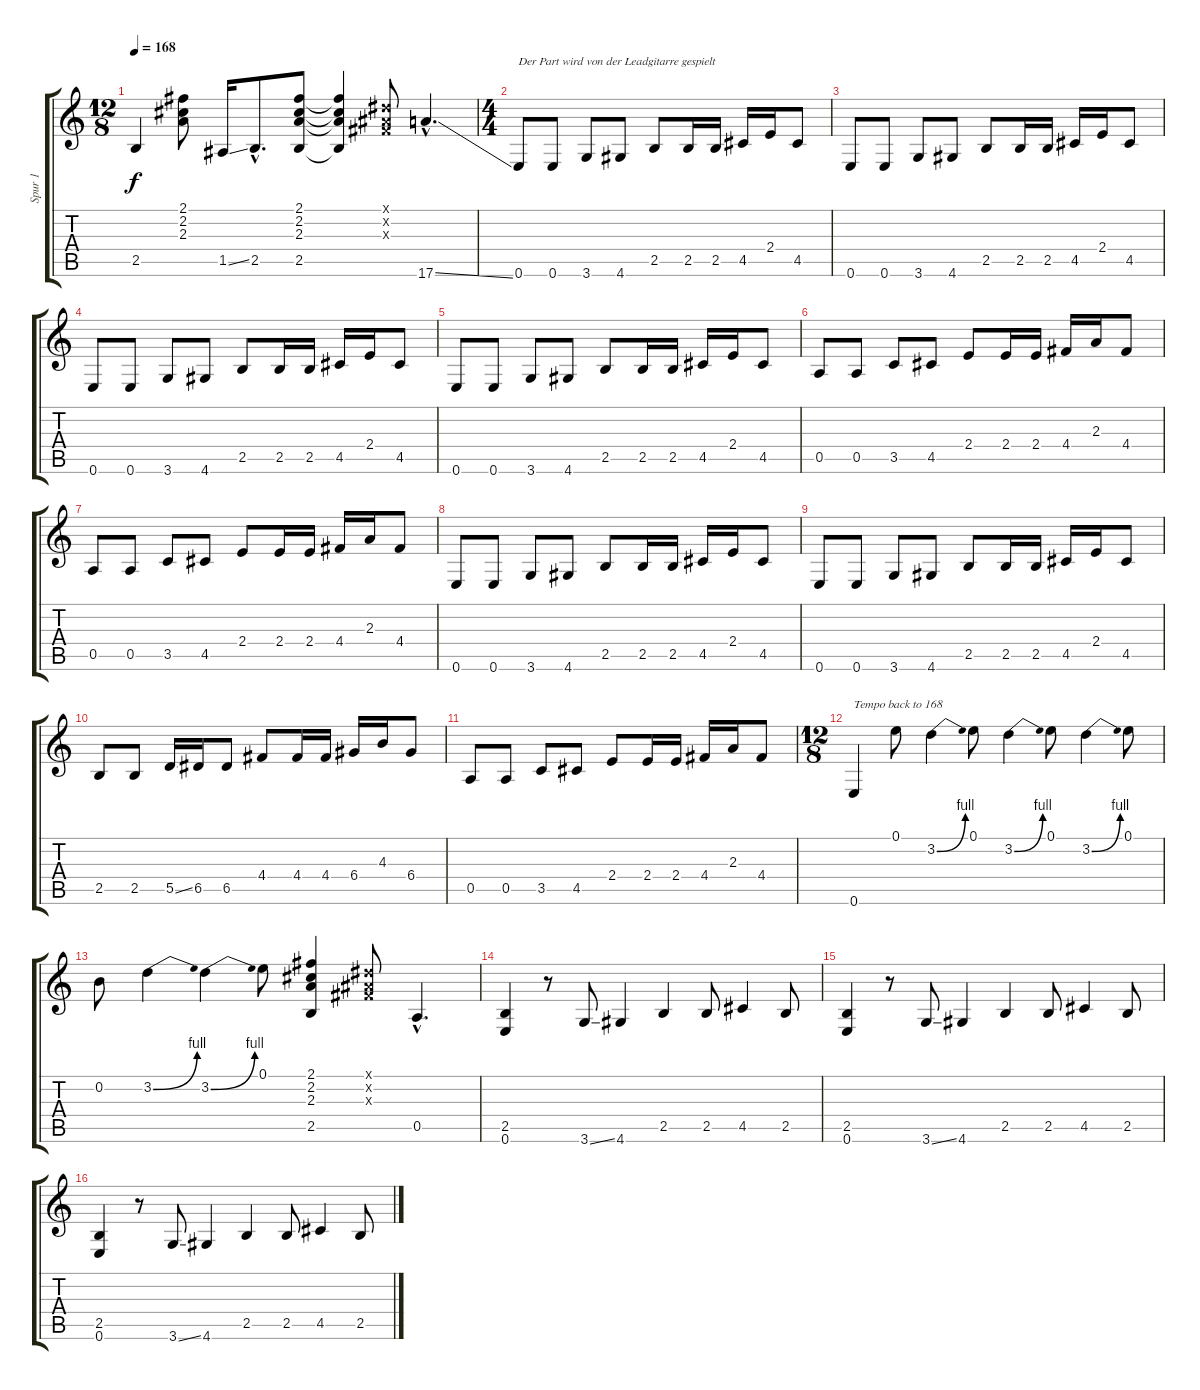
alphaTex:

\track ("Spur 1" "Spur 1") {instrument overdrivenguitar}
\staff {score tabs}
\tuning (E4 B3 G3 D3 A2 E2) {hide}
\ts (12 8)
\tempo 168
\clef g2
\ks c
2.5.4{dy f} (2.1 2.2 2.3).8 1.5{ss}.16 2.5{hac}.8{d} (2.1 2.2 2.3 2.5).8 (2.1{t} 2.2{t} 2.3{t} 2.5{t}).4 (-1.1{x} -1.2{x} -1.3{x}).8 17.6{ss hac}.4{d} |
\ts (4 4)
0.6.8{txt "Der Part wird von der Leadgitarre gespielt"} 0.6.8 3.6.8 4.6.8 2.5.8 2.5.16 2.5.16 4.5.16 2.4.16 4.5.8 |
0.6.8 0.6.8 3.6.8 4.6.8 2.5.8 2.5.16 2.5.16 4.5.16 2.4.16 4.5.8 |
0.6.8 0.6.8 3.6.8 4.6.8 2.5.8 2.5.16 2.5.16 4.5.16 2.4.16 4.5.8 |
0.6.8 0.6.8 3.6.8 4.6.8 2.5.8 2.5.16 2.5.16 4.5.16 2.4.16 4.5.8 |
0.5.8 0.5.8 3.5.8 4.5.8 2.4.8 2.4.16 2.4.16 4.4.16 2.3.16 4.4.8 |
0.5.8 0.5.8 3.5.8 4.5.8 2.4.8 2.4.16 2.4.16 4.4.16 2.3.16 4.4.8 |
0.6.8 0.6.8 3.6.8 4.6.8 2.5.8 2.5.16 2.5.16 4.5.16 2.4.16 4.5.8 |
0.6.8 0.6.8 3.6.8 4.6.8 2.5.8 2.5.16 2.5.16 4.5.16 2.4.16 4.5.8 |
2.5.8 2.5.8 5.5{ss}.16 6.5.16 6.5.8 4.4.8 4.4.16 4.4.16 6.4.16 4.3.16 6.4.8 |
0.5.8 0.5.8 3.5.8 4.5.8 2.4.8 2.4.16 2.4.16 4.4.16 2.3.16 4.4.8 |
\ts (12 8)
0.6.4{txt "Tempo back to 168"} 0.1.8 3.2{be (bend 0 0 60 4)}.4 0.1.8 3.2{be (bend 0 0 60 4)}.4 0.1.8 3.2{be (bend 0 0 60 4)}.4 0.1.8 |
0.2.8 3.2{be (bend 0 0 60 4)}.4 3.2{be (bend 0 0 60 4)}.4 0.1.8 (2.1 2.2 2.3 2.5).4 (-1.1{x} -1.2{x} -1.3{x}).8 0.5{hac}.4{d} |
(2.5 0.6).4 r.8 3.6{ss}.8 4.6.4 2.5.4 2.5.8 4.5.4 2.5.8 |
(2.5 0.6).4 r.8 3.6{ss}.8 4.6.4 2.5.4 2.5.8 4.5.4 2.5.8 |
(2.5 0.6).4 r.8 3.6{ss}.8 4.6.4 2.5.4 2.5.8 4.5.4 2.5.8
